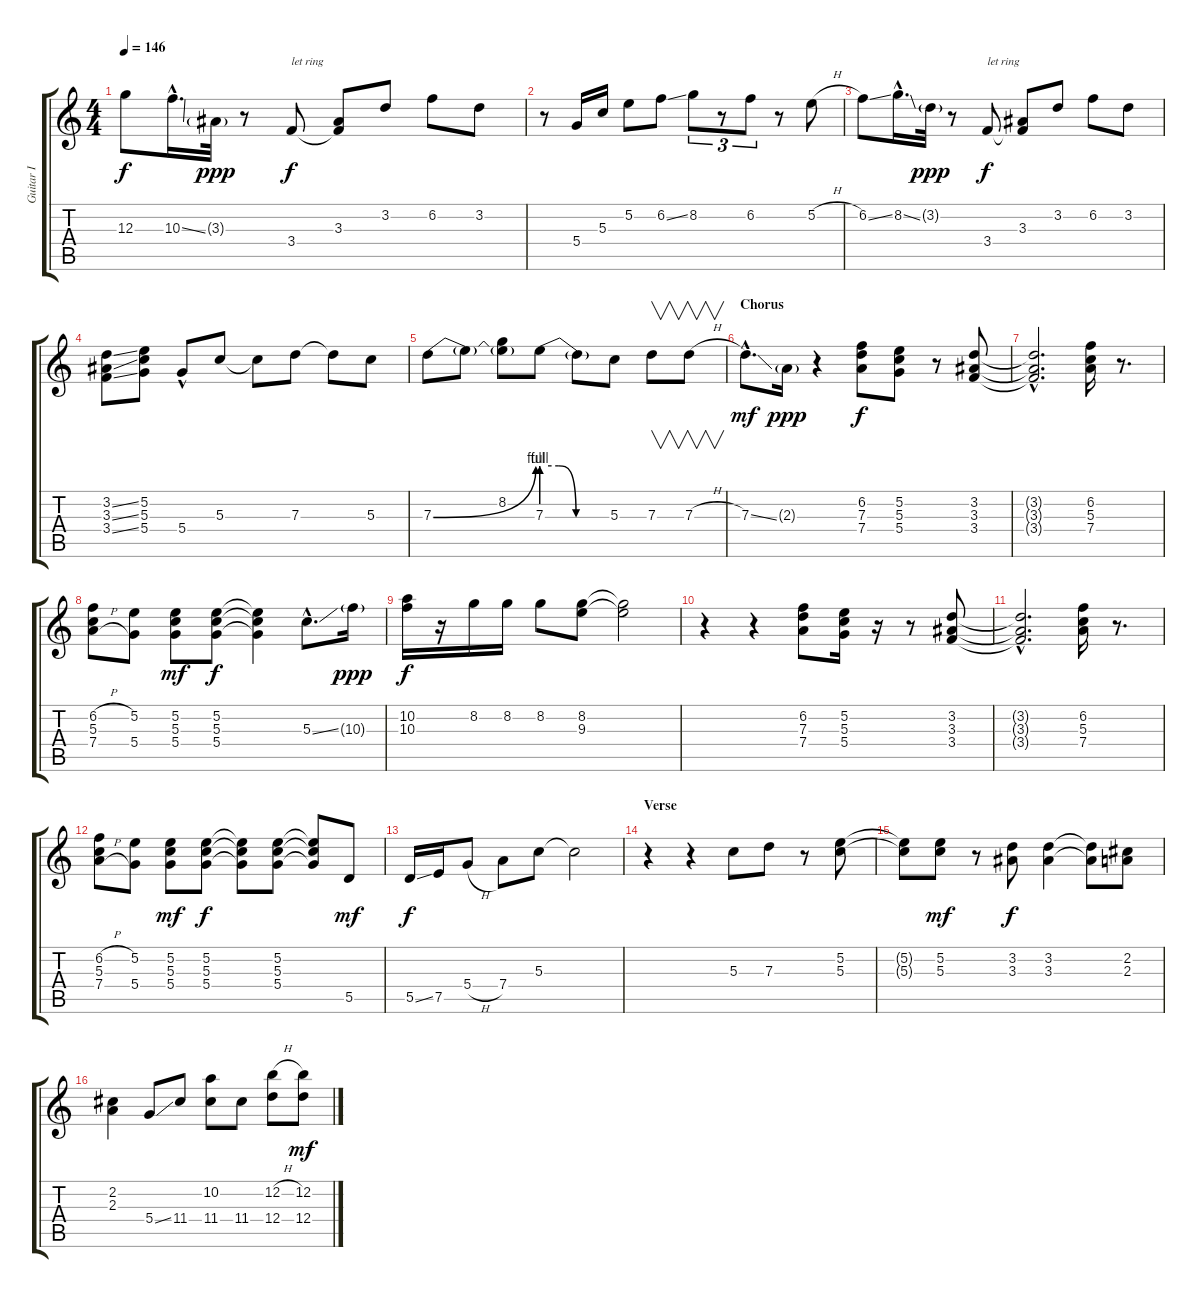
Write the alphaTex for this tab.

\track ("Guitar I" "Guitar I") {instrument overdrivenguitar}
\staff {score tabs}
\tuning (E4 B3 G3 D3 A2 E2) {hide}
\ts (4 4)
\tempo 146
\clef g2
\ks c
12.3.8{dy f} 10.3{ss hac}.16{d} 3.3{g}.32{dy ppp} r.8 3.4.8{txt "let ring" dy f} (3.3 3.4{t}).8 3.2.8 6.2.8 3.2.8 |
r.8 5.4.16 5.3.16 5.2.8 6.2{ss}.8 8.2.8{tu (3 2)} r.8{tu (3 2)} 6.2.8{tu (3 2)} r.8 5.2{h}.8 |
6.2{ss}.8 8.2{ss hac}.16{d} 3.2{g}.32{dy ppp} r.8 3.4.8{txt "let ring" dy f} (3.3 3.4{t}).8 3.2.8 6.2.8 3.2.8 |
(3.2{ss} 3.3{ss} 3.4{ss}).8 (5.2 5.3 5.4).8 5.4{hac}.8 5.3.8 5.3{t}.8 7.3.8 7.3{t}.8 5.3.8 |
7.3{be (bend 0 0 60 4)}.8 7.3{t}.8 (8.2 7.3{t}).8 7.3{be (custom 0 4 15 4 30 0 60 0)}.8 7.3{t}.8 5.3.8 7.3.8{v} 7.3{h}.8{v} |
\section ("" "Chorus")
7.3{ss hac}.8{d dy mf} 2.3{g}.16{dy ppp} r.4 (6.2 7.3 7.4).8{dy f} (5.2 5.3 5.4).8 r.8 (3.2 3.3 3.4).8 |
(3.2{hac t} 3.3{hac t} 3.4{hac t}).2{d} (6.2 5.3 7.4).16 r.8{d} |
(6.2{h} 5.3 7.4{h}).8 (5.2 5.4).8 (5.2 5.3 5.4).8{dy mf} (5.2 5.3 5.4).8{dy f} (5.2{t} 5.3{t} 5.4{t}).4 5.3{ss hac}.8{d} 10.3{g}.16{dy ppp} |
(10.2 10.3).16{dy f} r.16 8.2.16 8.2.16 8.2.8 (8.2 9.3).8 (8.2{t} 9.3{t}).2 |
r.4 r.4 (6.2 7.3 7.4).8 (5.2 5.3 5.4).16 r.16 r.8 (3.2 3.3 3.4).8 |
(3.2{hac t} 3.3{hac t} 3.4{hac t}).2{d} (6.2 5.3 7.4).16 r.8{d} |
(6.2{h} 5.3 7.4{h}).8 (5.2 5.4).8 (5.2 5.3 5.4).8{dy mf} (5.2 5.3 5.4).8{dy f} (5.2{t} 5.3{t} 5.4{t}).8 (5.2 5.3 5.4).8 (5.2{t} 5.3{t} 5.4{t}).8 5.5.8{dy mf} |
5.5{ss}.16{dy f} 7.5.16 5.4{h}.8 7.4.8 5.3.8 5.3{t}.2 |
\section ("" "Verse")
r.4 r.4 5.3.8 7.3.8 r.8 (5.2 5.3).8 |
(5.2{t} 5.3{t}).8 (5.2 5.3).8{dy mf} r.8 (3.2 3.3).8{dy f} (3.2 3.3).4 (3.2{t} 3.3{t}).8 (2.2 2.3).8 |
(2.2 2.3).4 5.4{ss}.8 11.4.8 (10.2 11.4).8 11.4.8 (12.2{h} 12.4).8 (12.2{ss} 12.4{ss}).8{dy mf}
